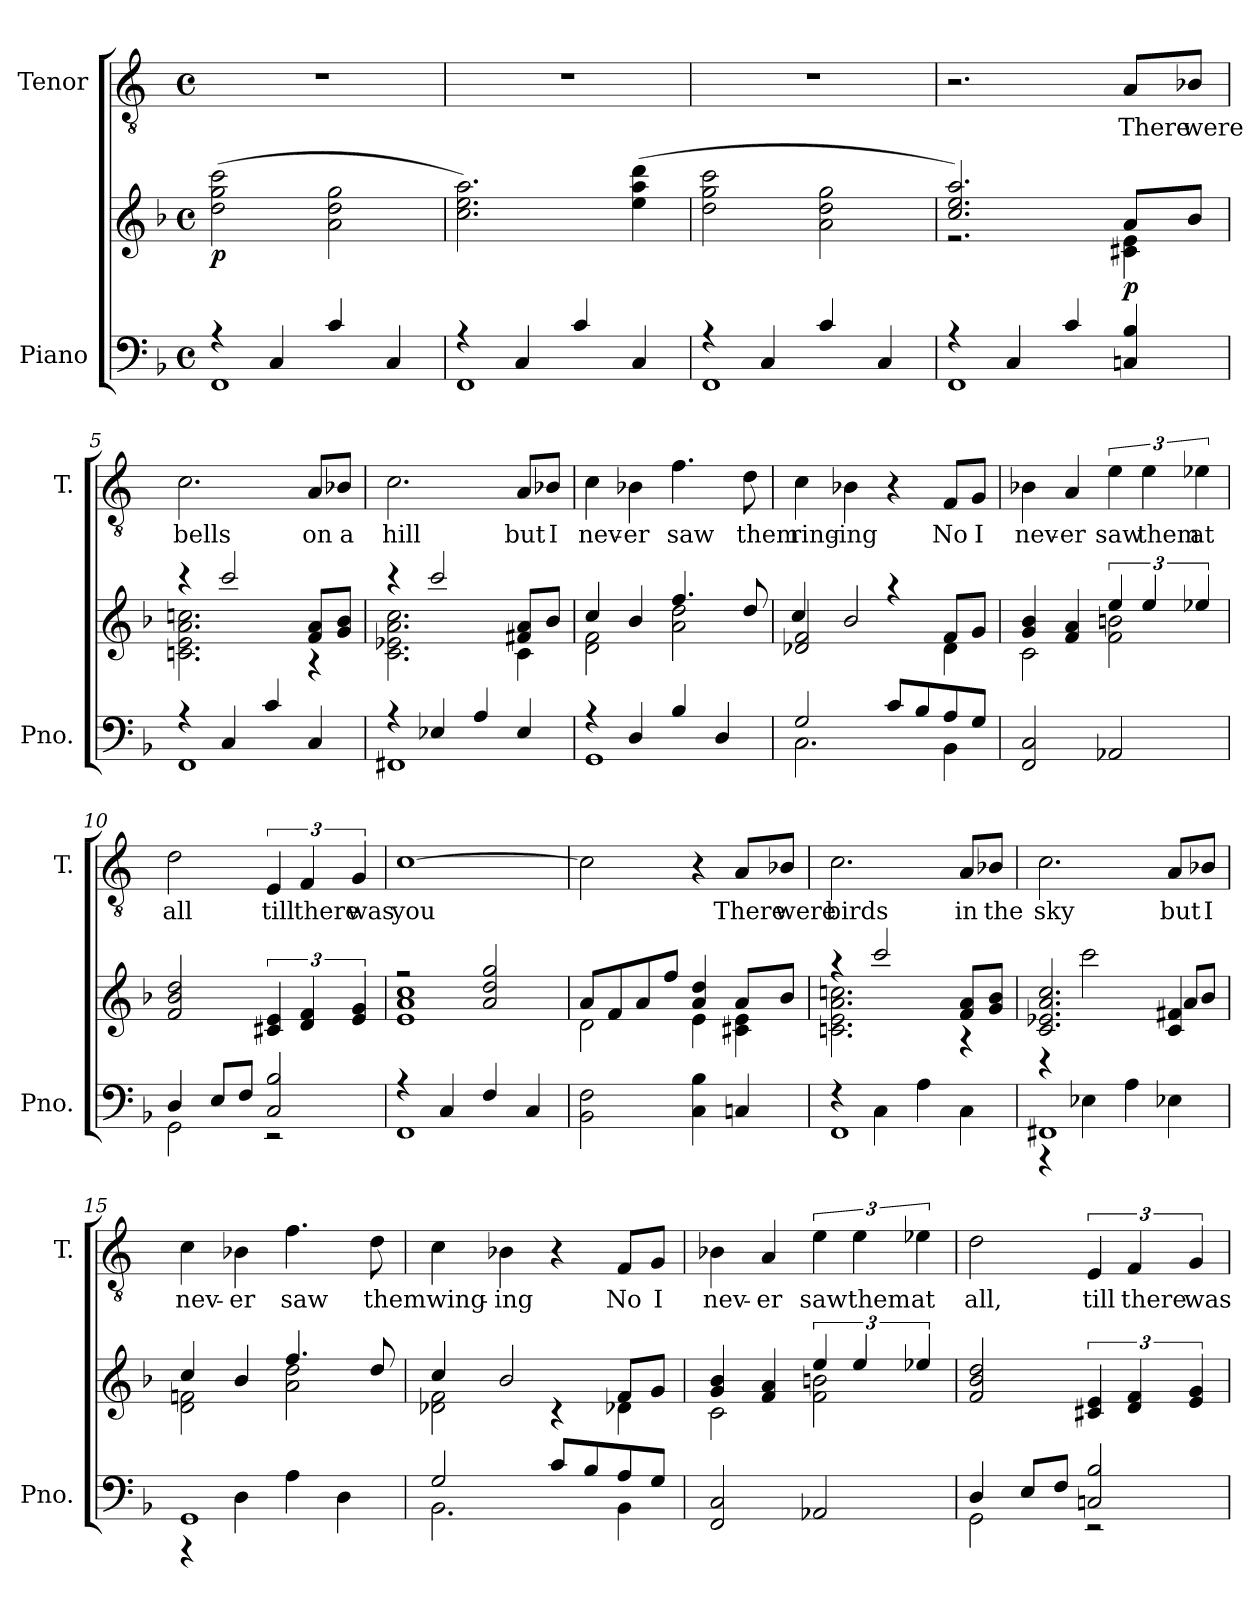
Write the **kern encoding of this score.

**kern	**kern	**dynam	**kern	**text
*part2	*part2	*part2	*part1	*part1
*staff3	*staff2	*staff2/3	*staff1	*staff1
*I"Piano	*	*	*I"Tenor	*
*I'Pno.	*	*	*I'T.	*
*clefF4	*clefG2	*	*clefGv2	*
*k[b-]	*k[b-]	*	*k[]	*
*M4/4	*M4/4	*	*M4/4	*
*met(c)	*met(c)	*	*met(c)	*
*MM100	*MM100	*	*MM100	*
=1	=1	=1	=1	=1
*^	*	*	*	*
!	!	!	!LO:DY:b	!	!
1FF	4rA	(>2dd\ 2gg\ 2ccc\	p	1r	.
.	4C/	.	.	.	.
.	4c/	2a\ 2dd\ 2gg\	.	.	.
.	4C/	.	.	.	.
=2	=2	=2	=2	=2	=2
1FF	4rA	2.cc\ 2.ee\ 2.aa\)	.	1r	.
.	4C/	.	.	.	.
.	4c/	.	.	.	.
.	4C/	(>4ee\ 4aa\ 4ddd\	.	.	.
=3	=3	=3	=3	=3	=3
1FF	4rA	2dd\ 2gg\ 2ccc\	.	1r	.
.	4C/	.	.	.	.
.	4c/	2a\ 2dd\ 2gg\	.	.	.
.	4C/	.	.	.	.
=4	=4	=4	=4	=4	=4
*	*	*^	*	*	*
1FF	4rA	2.cc/ 2.ee/ 2.aa/)	2.r	.	2.r	.
.	4C/	.	.	.	.	.
.	4c/	.	.	.	.	.
!	!	!	!	!LO:DY:b	!	!LO:LY:b
.	4Cn/ 4B-/	4c#X\ 4e\	8a/L	p	8A/L	There
!	!	!	!	!	!	!LO:LY:b
.	.	.	8b-/J	.	8B-X/J	were
=5	=5	=5	=5	=5	=5	=5
!	!	!	!	!	!	!LO:LY:b
1FF	4rA	2.cn\ 2.e\ 2.a\ 2.ccn\	4rccc	.	2.c\	bells
.	4C/	.	2ccc/	.	.	.
.	4c/	.	.	.	.	.
!	!	!	!	!	!	!LO:LY:b
.	4C/	8f/ 8a/L	4r	.	8A/L	on
!	!	!	!	!	!	!LO:LY:b
.	.	8g/ 8b-/J	.	.	8B-X/J	a
=6	=6	=6	=6	=6	=6	=6
!	!	!	!	!	!	!LO:LY:b
1FF#X	4rA	2.c\ 2.e-X\ 2.a\ 2.cc\	4rccc	.	2.c\	hill
.	4E-X/	.	2ccc/	.	.	.
.	4A/	.	.	.	.	.
!	!	!	!	!	!	!LO:LY:b
.	4E-/	8f#X/ 8a/L	4c\	.	8A/L	but
!	!	!	!	!	!	!LO:LY:b
.	.	8b-/J	.	.	8B-X/J	I
!!LO:LB:g=z
=7	=7	=7	=7	=7	=7	=7
!	!	!	!	!	!	!LO:LY:b
1GG	4rA	2d\ 2f\	4cc/	.	4c\	nev-
!	!	!	!	!	!	!LO:LY:b
.	4D/	.	4b-/	.	4B-X\	-er
!	!	!	!	!	!	!LO:LY:b
.	4B-/	2a\ 2dd\	4.ff/	.	4.f\	saw
.	4D/	.	.	.	.	.
!	!	!	!	!	!	!LO:LY:b
.	.	.	8dd/	.	8d\	them
=8	=8	=8	=8	=8	=8	=8
!	!	!	!	!	!	!LO:LY:b
2.C\	2G/	2d-X/ 2f/	4cc/	.	4c\	ring-
!	!	!	!	!	!	!LO:LY:b
.	.	.	2b-/	.	4B-X\	-ing
.	8c/L	4r	.	.	4r	.
.	8B-/	.	.	.	.	.
!	!	!	!	!	!	!LO:LY:b
4BB-\	8A/	8f/L	4d-\	.	8F/L	No
!	!	!	!	!	!	!LO:LY:b
.	8G/J	8g/J	.	.	8G/J	I
=9	=9	=9	=9	=9	=9	=9
!	!	!	!	!	!	!LO:LY:b
*v	*v	*	*	*	*	*
2FF/ 2C/	4g/ 4b-/	2c\	.	4B-X\	nev-
!	!	!	!	!	!LO:LY:b
.	4f/ 4a/	.	.	4A/	-er
!	!	!	!	!	!LO:LY:b
2AA-X/	6ee/	2f\ 2bn\	.	6e\	saw
!	!	!	!	!	!LO:LY:b
.	6ee/	.	.	6e\	them
!	!	!	!	!	!LO:LY:b
.	6ee-X/	.	.	6e-X\	at
*	*v	*v	*	*	*
=10	=10	=10	=10	=10
*^	*	*	*	*
!	!	!	!	!	!LO:LY:b
2GG\	4D/	2f/ 2b-/ 2dd/	.	2d\	all
.	8E/L	.	.	.	.
.	8F/J	.	.	.	.
!	!	!	!	!	!LO:LY:b
2C/ 2B-/	2r	6c#X/ 6e/	.	6E/	till
!	!	!	!	!	!LO:LY:b
.	.	6d/ 6f/	.	6F/	there
!	!	!	!	!	!LO:LY:b
.	.	6e/ 6g/	.	6G/	was
!!LO:LB:g=z
=11	=11	=11	=11	=11	=11
*	*	*^	*	*	*
!	!	!	!	!	!	!LO:LY:b
1FF	4rA	1e 1a 1cc	2rff	.	[1c	you
.	4C/	.	.	.	.	.
.	4F/	.	2a/ 2dd/ 2gg/	.	.	.
.	4C/	.	.	.	.	.
*v	*v	*	*	*	*	*
=12	=12	=12	=12	=12	=12
2BB-\ 2F\	8a/L	2d\	.	2c\]	.
.	8f/	.	.	.	.
.	8a/	.	.	.	.
.	8ff/J	.	.	.	.
4C\ 4B-\	4a/ 4dd/	4e\	.	4r	.
!	!	!	!	!	!LO:LY:b
4Cn/	8a/L	4c#X\ 4e\	.	8A/L	There
!	!	!	!	!	!LO:LY:b
.	8b-/J	.	.	8B-X/J	were
=13	=13	=13	=13	=13	=13
*^	*	*	*	*	*
!	!	!	!	!	!	!LO:LY:b
1FF	4rF	4r	2.cn\ 2.e\ 2.a\ 2.ccn\	.	2.c\	birds
.	4C\	2ccc/	.	.	.	.
.	4A\	.	.	.	.	.
!	!	!	!	!	!	!LO:LY:b
.	4C\	8f/ 8a/L	4r	.	8A/L	in
!	!	!	!	!	!	!LO:LY:b
.	.	8g/ 8b-/J	.	.	8B-X/J	the
=14	=14	=14	=14	=14	=14	=14
!	!	!	!	!	!	!LO:LY:b
1FF#X	4r	2.c/ 2.e-X/ 2.a/ 2.cc/	4r	.	2.c\	sky
.	4E-X\	.	2ccc\	.	.	.
.	4A\	.	.	.	.	.
!	!	!	!	!	!	!LO:LY:b
.	4E-X\	4c/ 4f#X/	8a/L	.	8A/L	but
!	!	!	!	!	!	!LO:LY:b
.	.	.	8b-/J	.	8B-X/J	I
=15	=15	=15	=15	=15	=15	=15
!	!	!	!	!	!	!LO:LY:b
1GG	4r	4cc/	2d\ 2fn\	.	4c\	nev-
!	!	!	!	!	!	!LO:LY:b
.	4D\	4b-/	.	.	4B-X\	-er
!	!	!	!	!	!	!LO:LY:b
.	4A\	4.ff/	2a\ 2dd\	.	4.f\	saw
.	4D\	.	.	.	.	.
!	!	!	!	!	!	!LO:LY:b
.	.	8dd/	.	.	8d\	them
!!LO:PB:g=z
=16	=16	=16	=16	=16	=16	=16
!	!	!	!	!	!	!LO:LY:b
2G/	2.BB-\	4cc/	2d-X\ 2f\	.	4c\	wing-
!	!	!	!	!	!	!LO:LY:b
.	.	2b-/	.	.	4B-X\	-ing
8c/L	.	.	4r	.	4r	.
8B-/	.	.	.	.	.	.
!	!	!	!	!	!	!LO:LY:b
8A/	4BB-\	8f/L	4d-X\	.	8F/L	No
!	!	!	!	!	!	!LO:LY:b
8G/J	.	8g/J	.	.	8G/J	I
*v	*v	*	*	*	*	*
=17	=17	=17	=17	=17	=17
!	!	!	!	!	!LO:LY:b
2FF/ 2C/	4g/ 4b-/	2c\	.	4B-X\	nev-
!	!	!	!	!	!LO:LY:b
.	4f/ 4a/	.	.	4A/	-er
!	!	!	!	!	!LO:LY:b
2AA-X/	6ee/	2f\ 2bn\	.	6e\	saw
!	!	!	!	!	!LO:LY:b
.	6ee/	.	.	6e\	them
!	!	!	!	!	!LO:LY:b
.	6ee-X/	.	.	6e-X\	at
*	*v	*v	*	*	*
=18	=18	=18	=18	=18
*^	*	*	*	*
!	!	!	!	!	!LO:LY:b
2GG\	4D/	2f/ 2b-/ 2dd/	.	2d\	all,
.	8E/L	.	.	.	.
.	8F/J	.	.	.	.
!	!	!	!	!	!LO:LY:b
2Cn/ 2B-/	2r	6c#X/ 6e/	.	6E/	till
!	!	!	!	!	!LO:LY:b
.	.	6d/ 6f/	.	6F/	there
!	!	!	!	!	!LO:LY:b
.	.	6e/ 6g/	.	6G/	was
*v	*v	*	*	*	*
=	=	=	=	=
*-	*-	*-	*-	*-
